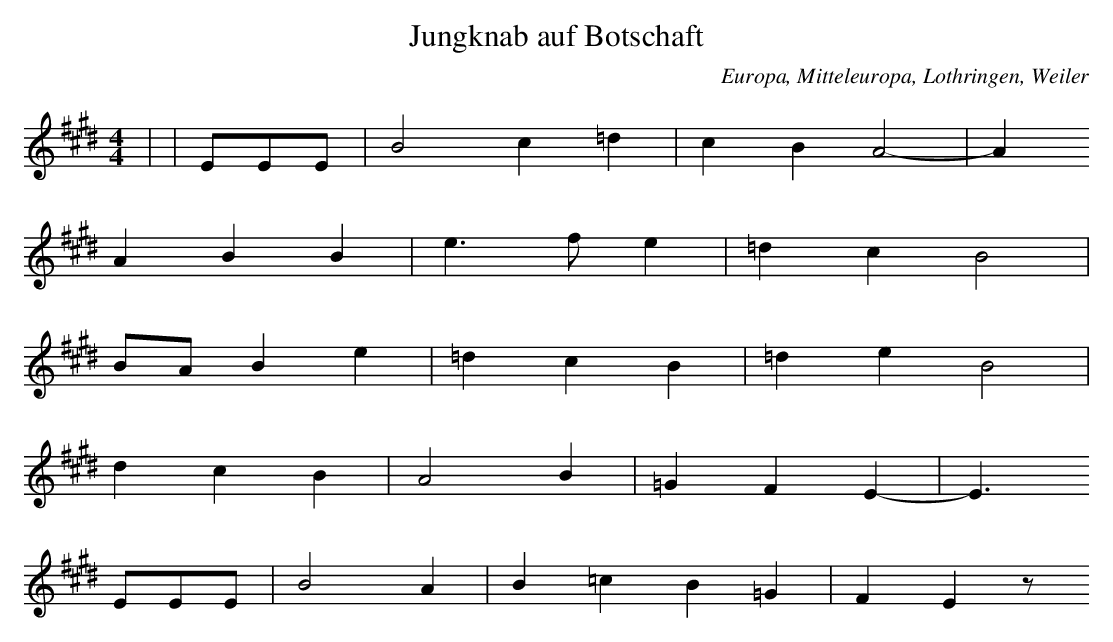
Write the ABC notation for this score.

X:1
T: Jungknab auf Botschaft
O: Europa, Mitteleuropa, Lothringen, Weiler
M: 4/4
L: 1/8
K: E
 |  | EEE | B4c2=d2 | c2B2A4- | A2
A2B2B2 | e3fe2 | =d2c2B4 |
BAB2e2 | =d2c2B2 | =d2e2B4 |
d2c2B2 | A4B2 | =G2F2E2- | E3
EEE | B4A2 | B2=c2B2=G2 | F2E2z
